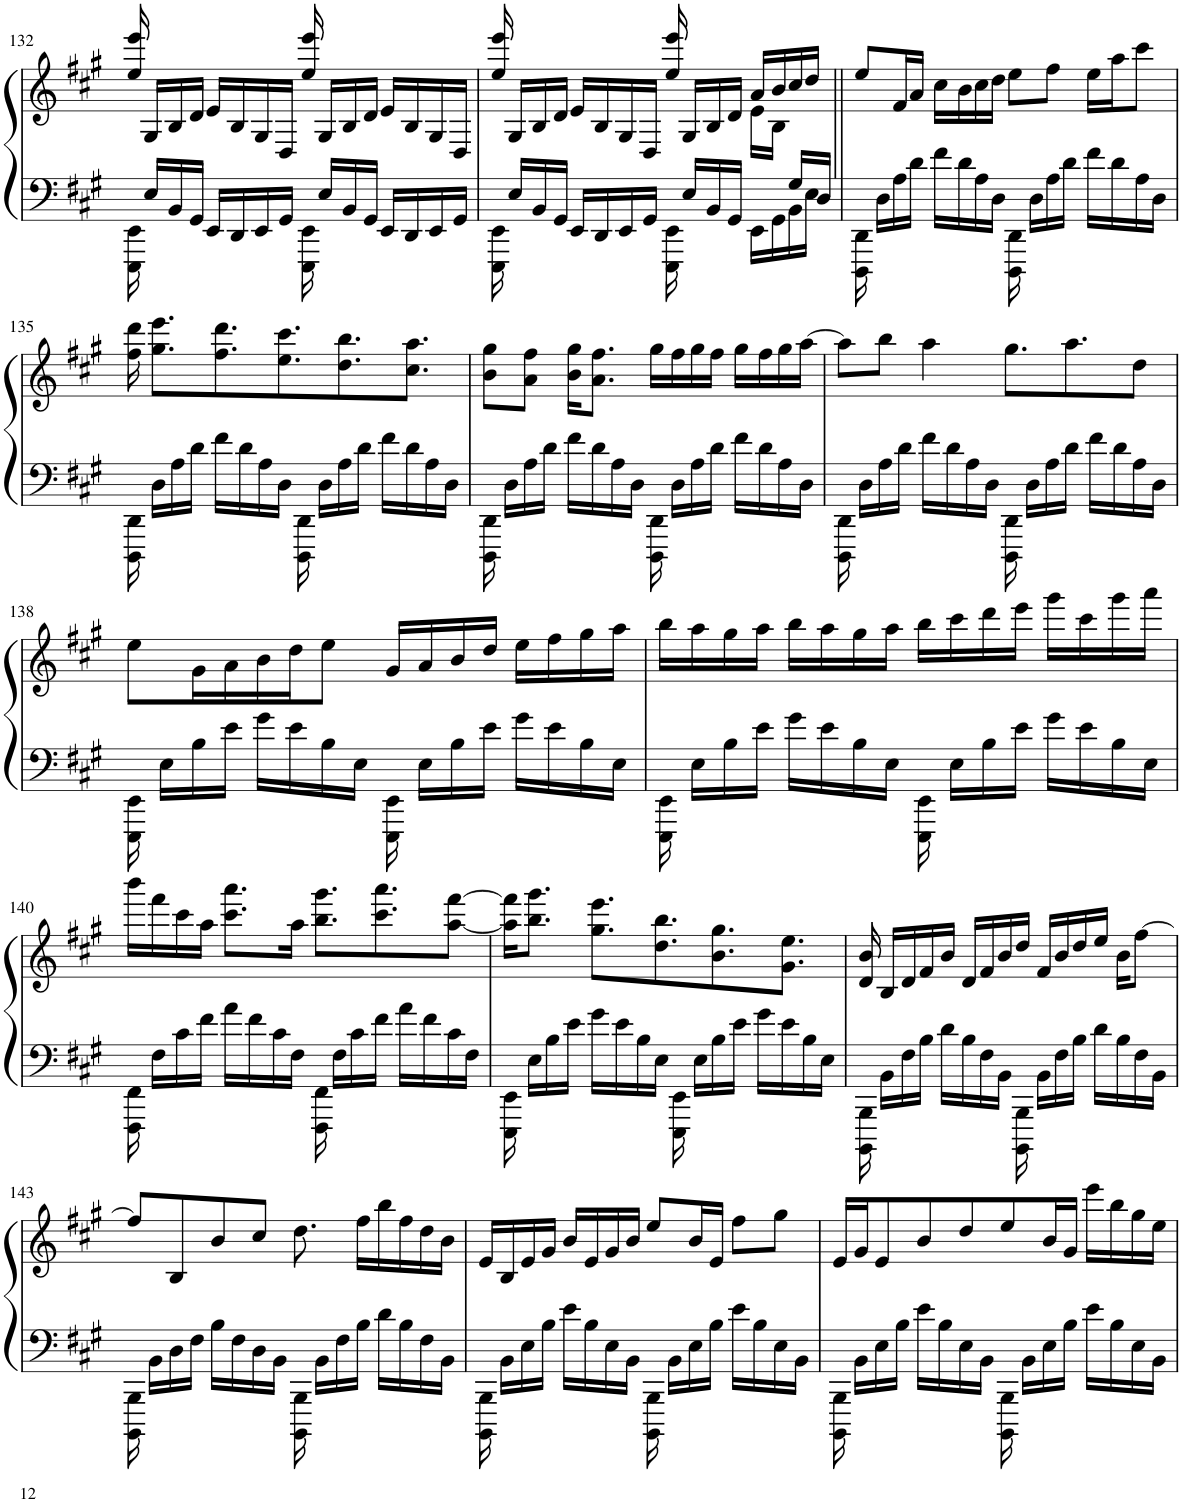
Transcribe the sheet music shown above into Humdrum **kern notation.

**kern	**kern
*part1	*part1
*staff2	*staff1
*I"Piano	*
*I'Pno.	*
!!LO:PB:g=z
*clefF4	*clefG2
*k[f#c#g#]	*k[f#c#g#]
*M4/4	*M4/4
=132	=132
16EEE\ 16EE\	16ee/ 16eee/
16E/LL	16G#/LL
16BB/	16B/
16GG#/JJ	16d/JJ
16EE/LL	16e/LL
16DD/	16B/
16EE/	16G#/
16GG#/JJ	16D/JJ
16EEE\ 16EE\	16ee/ 16eee/
16E/LL	16G#/LL
16BB/	16B/
16GG#/JJ	16d/JJ
16EE/LL	16e/LL
16DD/	16B/
16EE/	16G#/
16GG#/JJ	16D/JJ
=133	=133
*^	*^
16EEE\ 16EE\	2..ryy	16ee/ 16eee/	2.ryy
16E/LL	.	16G#/LL	.
16BB/	.	16B/	.
16GG#/JJ	.	16d/JJ	.
16EE/LL	.	16e/LL	.
16DD/	.	16B/	.
16EE/	.	16G#/	.
16GG#/JJ	.	16D/JJ	.
16EEE\ 16EE\	.	16ee/ 16eee/	.
16E/LL	.	16G#/LL	.
16BB/	.	16B/	.
16GG#/JJ	.	16d/JJ	.
16EE\LL	.	16a/LL	16e\LL
16GG#\	.	16b/	16B\JJ
16BB\	16G#/LL	16cc#/	8ryy
16E\JJ	16D/JJ	16dd/JJ	.
*v	*v	*	*
*	*v	*v
=134||	=134||
16DDD\ 16DD\	8ee/L
16D\LL	.
16A\	16f#/L
16d\JJ	16a/JJ
16f#\LL	16cc#\LL
16d\	16b\
16A\	16cc#\
16D\JJ	16dd\JJ
16DDD\ 16DD\	8ee\L
16D\LL	.
16A\	8ff#\J
16d\JJ	.
16f#\LL	16ee\LL
16d\	16aa\J
16A\	8ccc#\J
16D\JJ	.
!!LO:LB:g=z
=135	=135
16DDD\ 16DD\	16ff#\ 16ddd\
16D\LL	8.gg#\ 8.eee\L
16A\	.
16d\JJ	.
16f#\LL	8.ff#\ 8.ddd\
16d\	.
16A\	.
16D\JJ	8.ee\ 8.ccc#\
16DDD\ 16DD\	.
16D\LL	.
16A\	8.dd\ 8.bb\
16d\JJ	.
16f#\LL	.
16d\	8.cc#\ 8.aa\J
16A\	.
16D\JJ	.
=136	=136
16DDD\ 16DD\	8b\ 8gg#\L
16D\LL	.
16A\	8a\ 8ff#\J
16d\JJ	.
16f#\LL	16b\ 16gg#\KL
16d\	8.a\ 8.ff#\J
16A\	.
16D\JJ	.
16DDD\ 16DD\	16gg#\LL
16D\LL	16ff#\
16A\	16gg#\
16d\JJ	16ff#\JJ
16f#\LL	16gg#\LL
16d\	16ff#\
16A\	16gg#\
16D\JJ	[16aa\JJ
=137	=137
16DDD\ 16DD\	8aa\L]
16D\LL	.
16A\	8bb\J
16d\JJ	.
16f#\LL	4aa\
16d\	.
16A\	.
16D\JJ	.
16DDD\ 16DD\	8.gg#\L
16D\LL	.
16A\	.
16d\JJ	8.aa\
16f#\LL	.
16d\	.
16A\	8dd\J
16D\JJ	.
!!LO:LB:g=z
=138	=138
16EEE\ 16EE\	8ee\L
16E\LL	.
16B\	16g#\L
16e\JJ	16a\
16g#\LL	16b\
16e\	16dd\J
16B\	8ee\J
16E\JJ	.
16EEE\ 16EE\	16g#/LL
16E\LL	16a/
16B\	16b/
16e\JJ	16dd/JJ
16g#\LL	16ee\LL
16e\	16ff#\
16B\	16gg#\
16E\JJ	16aa\JJ
=139	=139
16EEE\ 16EE\	16bb\LL
16E\LL	16aa\
16B\	16gg#\
16e\JJ	16aa\JJ
16g#\LL	16bb\LL
16e\	16aa\
16B\	16gg#\
16E\JJ	16aa\JJ
16EEE\ 16EE\	16bb\LL
16E\LL	16ccc#\
16B\	16ddd\
16e\JJ	16eee\JJ
16g#\LL	16ggg#\LL
16e\	16ccc#\
16B\	16ggg#\
16E\JJ	16aaa\JJ
!!LO:LB:g=z
=140	=140
16FFF#\ 16FF#\	16bbb\LL
16F#\LL	16fff#\
16c#\	16ccc#\
16f#\JJ	16aa\JJ
16a\LL	8.ccc#\ 8.aaa\L
16f#\	.
16c#\	.
16F#\JJ	16aa\Jk
16FFF#\ 16FF#\	8.bb\ 8.ggg#\L
16F#\LL	.
16c#\	.
16f#\JJ	8.ccc#\ 8.aaa\
16a\LL	.
16f#\	.
16c#\	[8aa\ [8fff#\J
16F#\JJ	.
=141	=141
16EEE\ 16EE\	16aa\] 16fff#\]KL
16E\LL	8.bb\ 8.ggg#\J
16B\	.
16e\JJ	.
16g#\LL	8.gg#\ 8.eee\L
16e\	.
16B\	.
16E\JJ	8.dd\ 8.bb\
16EEE\ 16EE\	.
16E\LL	.
16B\	8.b\ 8.gg#\
16e\JJ	.
16g#\LL	.
16e\	8.g#\ 8.ee\J
16B\	.
16E\JJ	.
=142	=142
16BBBB\ 16BBB\	16d/ 16b/
16BB\LL	16B/LL
16F#\	16d/
16B\JJ	16f#/
16d\LL	16b/JJ
16B\	16d/LL
16F#\	16f#/
16BB\JJ	16b/
16BBBB\ 16BBB\	16dd/JJ
16BB\LL	16f#/LL
16F#\	16b/
16B\JJ	16dd/
16d\LL	16ee/JJ
16B\	16b\KL
16F#\	[8ff#\J
16BB\JJ	.
!!LO:LB:g=z
=143	=143
16BBBB\ 16BBB\	8ff#/L]
16BB\LL	.
16D\	8B/
16F#\JJ	.
16B\LL	8b/
16F#\	.
16D\	8cc#/J
16BB\JJ	.
16BBBB\ 16BBB\	8.dd\
16BB\LL	.
16F#\	.
16B\JJ	16ff#\LL
16d\LL	16bb\
16B\	16ff#\
16F#\	16dd\
16BB\JJ	16b\JJ
=144	=144
16BBBB\ 16BBB\	16e/LL
16BB\LL	16B/
16E\	16e/
16B\JJ	16g#/JJ
16e\LL	16b/LL
16B\	16e/
16E\	16g#/
16BB\JJ	16b/JJ
16BBBB\ 16BBB\	8ee/L
16BB\LL	.
16E\	16b/L
16B\JJ	16e/JJ
16e\LL	8ff#\L
16B\	.
16E\	8gg#\J
16BB\JJ	.
=145	=145
16BBBB\ 16BBB\	16e/LL
16BB\LL	16g#/J
16E\	8e/
16B\JJ	.
16e\LL	8b/
16B\	.
16E\	8dd/
16BB\JJ	.
16BBBB\ 16BBB\	8ee/
16BB\LL	.
16E\	16b/L
16B\JJ	16g#/JJ
16e\LL	16eee\LL
16B\	16bb\
16E\	16gg#\
16BB\JJ	16ee\JJ
=	=
*-	*-
